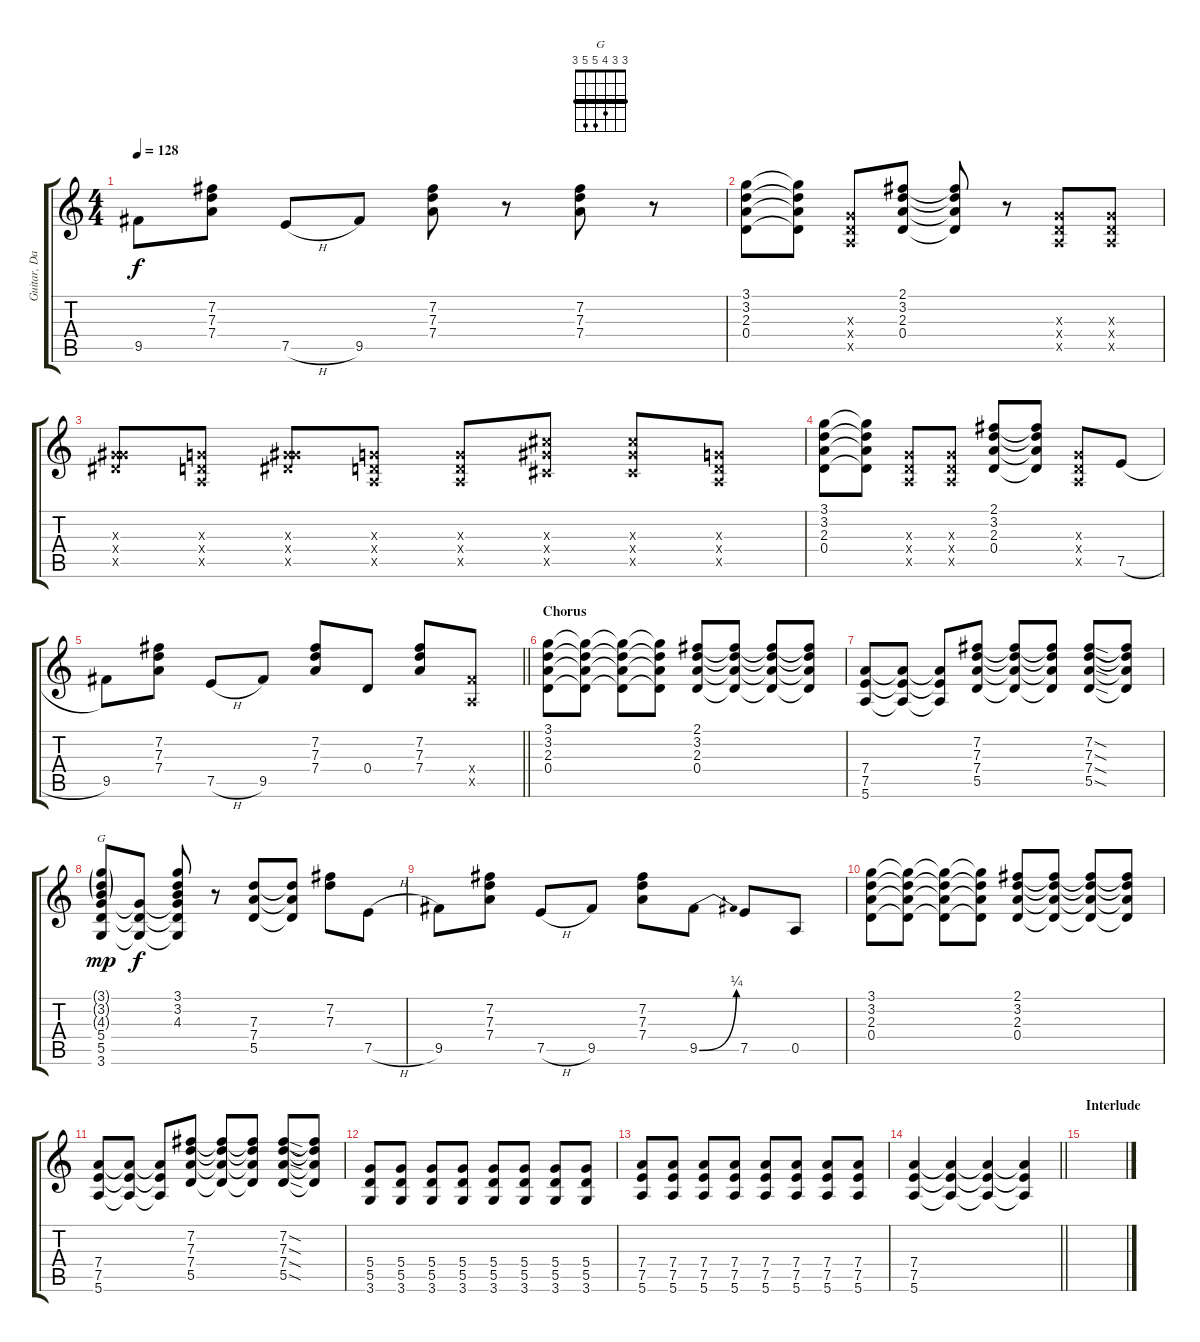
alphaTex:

\track ("Guitar, Dan" "Guitar, Da") {instrument overdrivenguitar}
\staff {score tabs}
\tuning (E4 B3 G3 D3 A2 E2) {hide}
\chord ("G" 3 3 4 5 5 3) {barre 3}
\ts (4 4)
\tempo 128
\clef g2
\ks c
9.5.8{dy f} (7.2 7.3 7.4).8 7.5{h}.8 9.5.8 (7.2 7.3 7.4).8 r.8 (7.2 7.3 7.4).8 r.8 |
(3.1 3.2 2.3 0.4).8 (3.1{t} 3.2{t} 2.3{t} 0.4{t}).8 (0.3{x} 0.4{x} 0.5{x}).8 (2.1 3.2 2.3 0.4).8 (2.1{t} 3.2{t} 2.3{t} 0.4{t}).8 r.8 (0.3{x} 0.4{x} 0.5{x}).8 (0.3{x} 0.4{x} 0.5{x}).8 |
(0.3{x} 6.4{x} 6.5{x}).8 (0.3{x} 0.4{x} 0.5{x}).8 (0.3{x} 6.4{x} 6.5{x}).8 (0.3{x} 0.4{x} 0.5{x}).8 (0.3{x} 0.4{x} 0.5{x}).8 (6.3{x} 6.4{x} 4.5{x}).8 (6.3{x} 6.4{x} 4.5{x}).8 (0.3{x} 0.4{x} 0.5{x}).8 |
(3.1 3.2 2.3 0.4).8 (3.1{t} 3.2{t} 2.3{t} 0.4{t}).8 (0.3{x} 0.4{x} 0.5{x}).8 (0.3{x} 0.4{x} 0.5{x}).8 (2.1 3.2 2.3 0.4).8 (2.1{t} 3.2{t} 2.3{t} 0.4{t}).8 (0.3{x} 0.4{x} 0.5{x}).8 7.5{h}.8 |
\barLineRight lightlight
9.5.8 (7.2 7.3 7.4).8 7.5{h}.8 9.5.8 (7.2 7.3 7.4).8 0.4.8 (7.2 7.3 7.4).8 (4.4{x} 0.5{x}).8 |
\section ("" "Chorus")
(3.1 3.2 2.3 0.4).8 (3.1{t} 3.2{t} 2.3{t} 0.4{t}).8 (3.1{t} 3.2{t} 2.3{t} 0.4{t}).8 (3.1{t} 3.2{t} 2.3{t} 0.4{t}).8 (2.1 3.2 2.3 0.4).8 (2.1{t} 3.2{t} 2.3{t} 0.4{t}).8 (2.1{t} 3.2{t} 2.3{t} 0.4{t}).8 (2.1{t} 3.2{t} 2.3{t} 0.4{t}).8 |
(7.4 7.5 5.6).8 (7.4{t} 7.5{t} 5.6{t}).8 (7.4{t} 7.5{t} 5.6{t}).8 (7.2 7.3 7.4 5.5).8 (7.2{t} 7.3{t} 7.4{t} 5.5{t}).8 (7.2{t} 7.3{t} 7.4{t} 5.5{t}).8 (7.2{sod} 7.3{sod} 7.4{sod} 5.5{sod}).8 (7.2{t} 7.3{t} 7.4{t} 5.5{t}).8 |
(3.1{g} 3.2{g} 4.3{g} 5.4 5.5 3.6).8{ch "G" dy mp} (5.4{t} 5.5{t} 3.6{t}).8{dy f} (3.1 3.2 4.3 5.4{t} 5.5{t} 3.6{t}).8 r.8 (7.3 7.4 5.5).8 (7.3{t} 7.4{t} 5.5{t}).8 (7.2 7.3).8 7.5{h}.8 |
9.5.8 (7.2 7.3 7.4).8 7.5{h}.8 9.5.8 (7.2 7.3 7.4).8 9.5{be (bend 0 0 60 1)}.8 7.5.8 0.5.8 |
(3.1 3.2 2.3 0.4).8 (3.1{t} 3.2{t} 2.3{t} 0.4{t}).8 (3.1{t} 3.2{t} 2.3{t} 0.4{t}).8 (3.1{t} 3.2{t} 2.3{t} 0.4{t}).8 (2.1 3.2 2.3 0.4).8 (2.1{t} 3.2{t} 2.3{t} 0.4{t}).8 (2.1{t} 3.2{t} 2.3{t} 0.4{t}).8 (2.1{t} 3.2{t} 2.3{t} 0.4{t}).8 |
(7.4 7.5 5.6).8 (7.4{t} 7.5{t} 5.6{t}).8 (7.4{t} 7.5{t} 5.6{t}).8 (7.2 7.3 7.4 5.5).8 (7.2{t} 7.3{t} 7.4{t} 5.5{t}).8 (7.2{t} 7.3{t} 7.4{t} 5.5{t}).8 (7.2{sod} 7.3{sod} 7.4{sod} 5.5{sod}).8 (7.2{t} 7.3{t} 7.4{t} 5.5{t}).8 |
(5.4 5.5 3.6).8 (5.4 5.5 3.6).8 (5.4 5.5 3.6).8 (5.4 5.5 3.6).8 (5.4 5.5 3.6).8 (5.4 5.5 3.6).8 (5.4 5.5 3.6).8 (5.4 5.5 3.6).8 |
(7.4 7.5 5.6).8 (7.4 7.5 5.6).8 (7.4 7.5 5.6).8 (7.4 7.5 5.6).8 (7.4 7.5 5.6).8 (7.4 7.5 5.6).8 (7.4 7.5 5.6).8 (7.4 7.5 5.6).8 |
\barLineRight lightlight
(7.4 7.5 5.6).4 (7.4{t} 7.5{t} 5.6{t}).4 (7.4{t} 7.5{t} 5.6{t}).4 (7.4{t} 7.5{t} 5.6{t}).4 |
\section ("" "Interlude")
